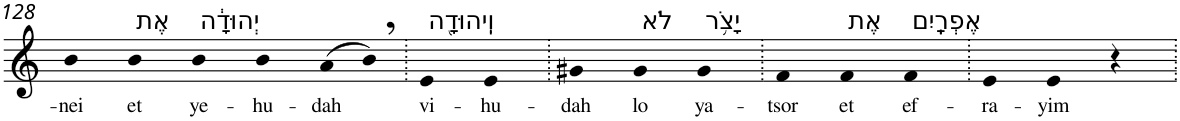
**kern	**text
*part1	*part1
*staff1	*staff1
*I"Piano	*
*I'Pno	*
!!LO:PB:g=z
*clefG2	*
*k[]	*
=128	=128
!	!LO:LY:b
4b	-nei
!LO:TX:a:t=אֶת	!
!	!LO:LY:b
4b	et
!LO:TX:a:t=יְהוּדָ֔ה	!
!	!LO:LY:b
4b	ye-
!	!LO:LY:b
4b	-hu-
!	!LO:LY:b
(8a	-dah
8b,)	.
=129.	=129.
!LO:TX:a:t=וִֽיהוּדָ֖ה	!
!	!LO:LY:b
4e	vi-
!	!LO:LY:b
4e	-hu-
=130.	=130.
!	!LO:LY:b
4g#X	-dah
!LO:TX:a:t=לֹא	!
!	!LO:LY:b
4g#	lo
!LO:TX:a:t=יָצֹ֥ר	!
!	!LO:LY:b
4g#	ya-
=131.	=131.
!	!LO:LY:b
4f	-tsor
!LO:TX:a:t=אֶת	!
!	!LO:LY:b
4f	et
!LO:TX:a:t=אֶפְרָֽיִם	!
!	!LO:LY:b
4f	ef-
=132.	=132.
!	!LO:LY:b
4e	-ra-
!	!LO:LY:b
4e	-yim
4r	.
=.	=.
*-	*-
